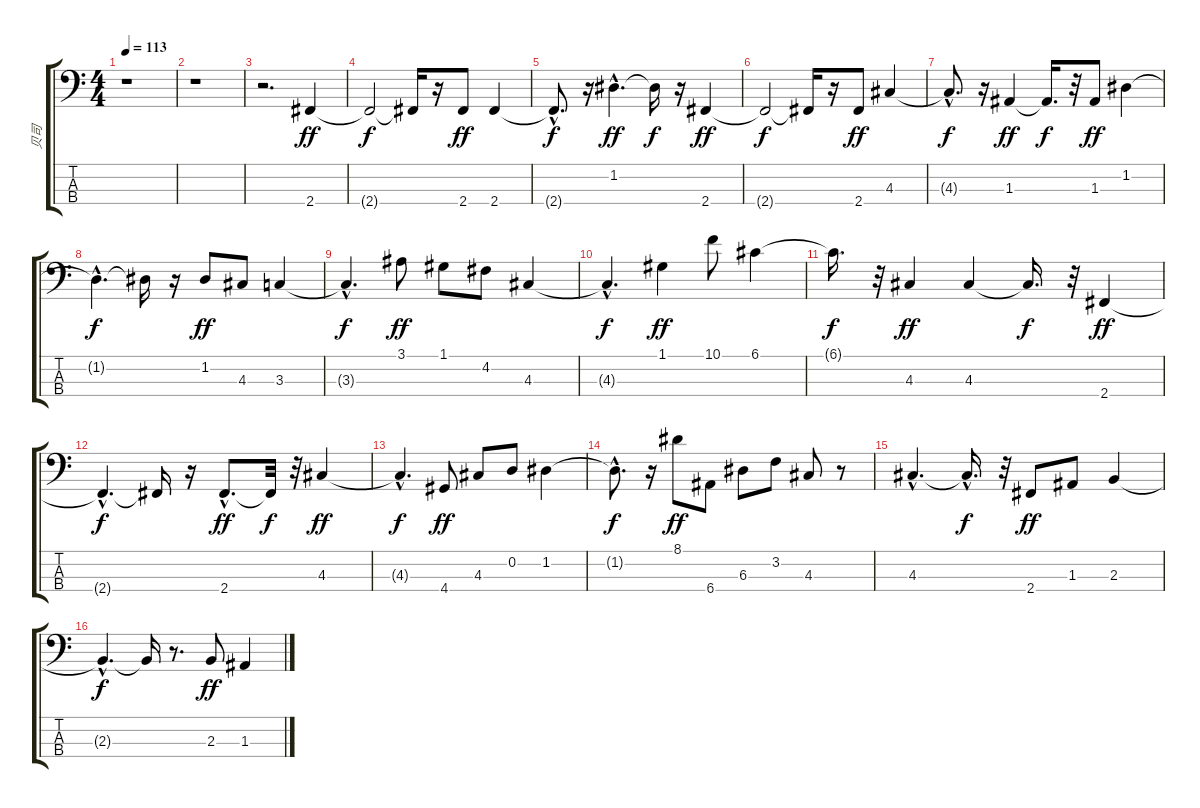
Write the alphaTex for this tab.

\track ("贝司" "贝司") {instrument electricbassfinger}
\staff {score tabs}
\tuning (G2 D2 A1 E1) {hide}
\ts (4 4)
\tempo 113
\clef f4
\ks c
r.1{dy f} |
r.1 |
r.2{d} 2.4.4{dy ff volume 14} |
2.4{t}.2{dy f} 2.4{t}.16 r.16 2.4.8{dy ff} 2.4.4 |
2.4{hac t}.8{d dy f} r.16 1.2{hac}.4{d dy ff} 1.2{t}.16{dy f} r.16 2.4.4{dy ff} |
2.4{t}.2{dy f} 2.4{t}.16 r.16 2.4.8{dy ff} 4.3.4 |
4.3{hac t}.8{d dy f} r.16 1.3.4{dy ff} 1.3{t}.16{d dy f} r.32 1.3.8{dy ff} 1.2.4 |
1.2{hac t}.4{d dy f} 1.2{t}.16 r.16 1.2.8{dy ff} 4.3.8 3.3.4 |
3.3{hac t}.4{d dy f} 3.1.8{dy ff} 1.1.8 4.2.8 4.3.4 |
4.3{hac t}.4{d dy f} 1.1.4{dy ff} 10.1.8 6.1.4 |
6.1{t}.16{d dy f} r.32 4.3.4{dy ff} 4.3.4 4.3{t}.16{d dy f} r.32 2.4.4{dy ff} |
2.4{hac t}.4{d dy f} 2.4{t}.16 r.16 2.4{hac}.8{d dy ff} 2.4{t}.32{dy f} r.32 4.3.4{dy ff} |
4.3{hac t}.4{d dy f} 4.4.8{dy ff} 4.3.8 0.2.8 1.2.4 |
1.2{hac t}.8{d dy f} r.16 8.1.8{dy ff} 6.4.8 6.3.8 3.2.8 4.3.8 r.8 |
4.3{hac}.4{d} 4.3{hac t}.16{d dy f} r.32 2.4.8{dy ff} 1.3.8 2.3.4 |
2.3{hac t}.4{d dy f} 2.3{t}.16 r.8{d} 2.3.8{dy ff} 1.3.4
